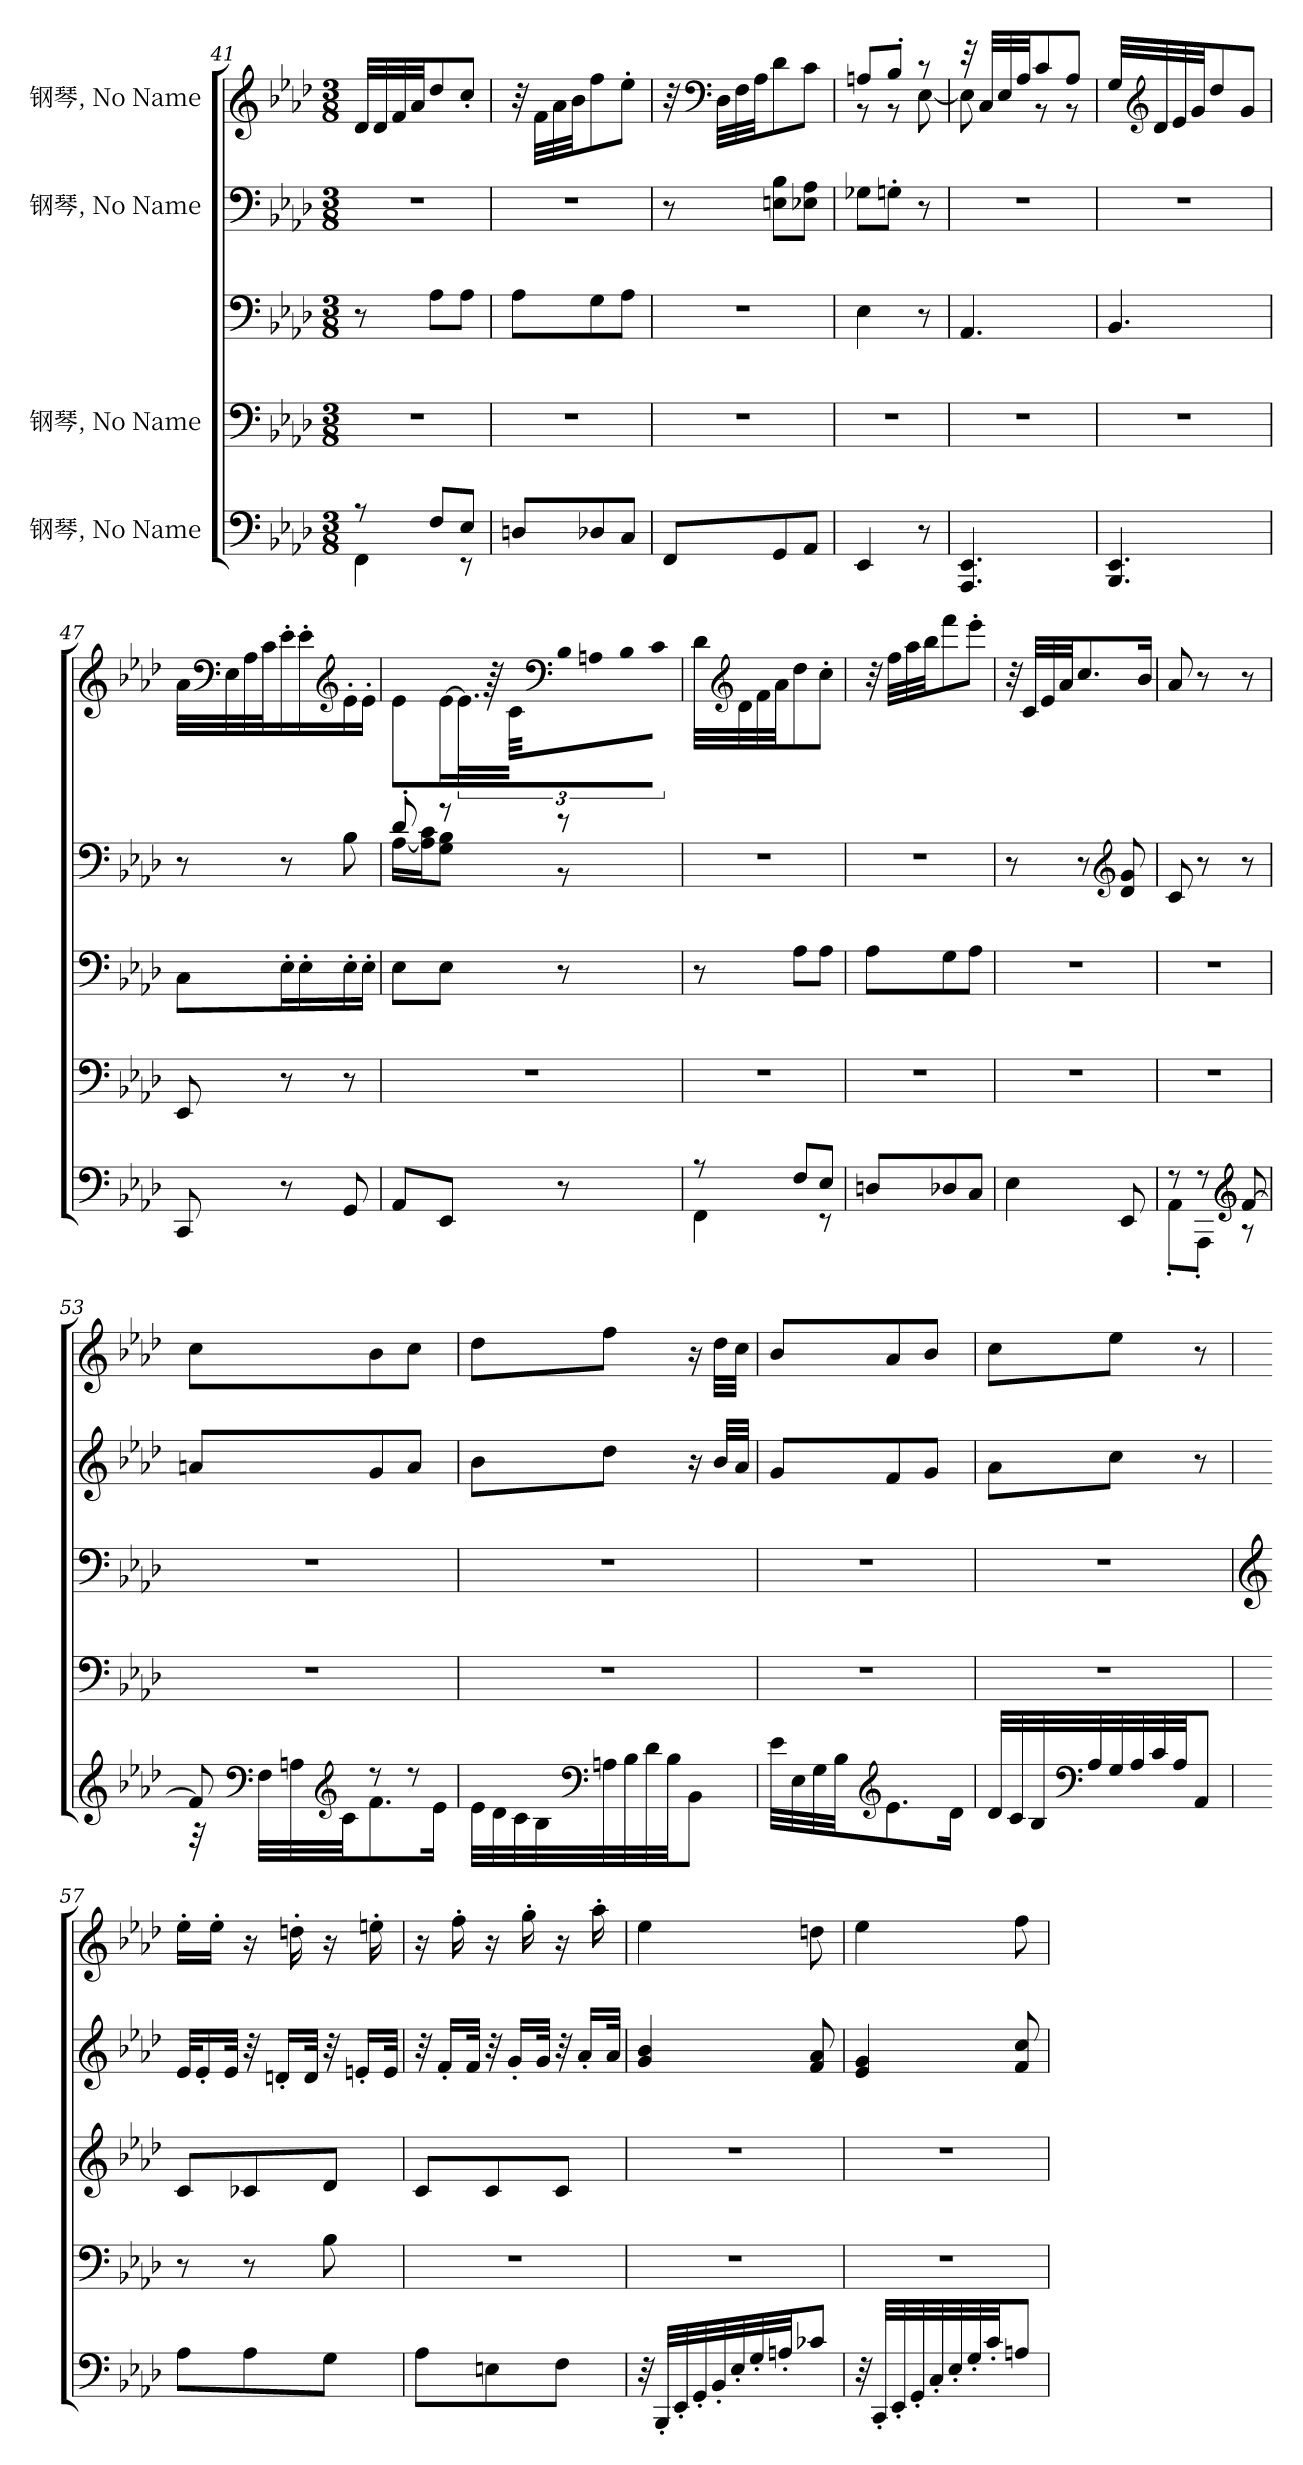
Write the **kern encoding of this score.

**kern	**kern	**kern	**kern	**kern
*part4	*part3	*part3	*part2	*part1
*staff5	*staff4	*staff3	*staff2	*staff1
*I"钢琴, No Name	*I"钢琴, No Name	*	*I"钢琴, No Name	*I"钢琴, No Name
*clefF4	*clefF4	*clefF4	*clefF4	*clefG2
*k[b-e-a-d-]	*k[b-e-a-d-]	*k[b-e-a-d-]	*k[b-e-a-d-]	*k[b-e-a-d-]
*M3/8	*M3/8	*M3/8	*M3/8	*M3/8
=41	=41	=41	=41	=41
*^	*	*	*	*
8r	4FF\	4.r	8r	4.r	32d-/LLL
.	.	.	.	.	32d-/
.	.	.	.	.	32f/
*	*	*	*	*	*MM54
.	.	.	.	.	32a-/JJ
*	*	*	*	*	*MM56
8F/L	.	.	8A-\L	.	8dd-/
8E-/J	8r	.	8A-\J	.	8cc'/J
*v	*v	*	*	*	*
!!LO:PB:g=z
=42	=42	=42	=42	=42
8Dn/L	4.r	8A-\L	4.r	32r
.	.	.	.	32f\LLL
.	.	.	.	32a-\
*	*	*	*	*MM54
.	.	.	.	32b-\JJ
*	*	*	*	*MM56
8D-X/	.	8G\	.	8ff\
8C/J	.	8A-\J	.	8ee-'\J
=43	=43	=43	=43	=43
*	*	*	*	*MM56
8FF/L	4.r	4.r	8r	32r
*	*	*	*	*clefF4
.	.	.	.	32D-\LLL
.	.	.	.	32F\
.	.	.	.	32A-\JJ
8GG/	.	.	8En\ 8B-\L	8d-\
8AA-/J	.	.	8E-X\ 8A-\J	8c\J
=44	=44	=44	=44	=44
*	*	*	*	*^
4EE-/	4.r	4E-\	8G-X\L	8An/L	8r
.	.	.	8Gn'\J	8B-'/J	8r
*	*	*	*	*MM54	*
8r	.	8r	8r	8r	[8E-\
=45	=45	=45	=45	=45	=45
*	*	*	*	*MM56	*
4.AAA-/ 4.EE-/	4.r	4.AA-/	4.r	32r	8E-\]
.	.	.	.	32C/LLL	.
.	.	.	.	32E-/	.
*	*	*	*	*MM54	*
.	.	.	.	32A-/JJ	.
*	*	*	*	*MM56	*
.	.	.	.	8c/	8r
.	.	.	.	8A-/J	8r
*	*	*	*	*v	*v
=46	=46	=46	=46	=46
4.BBB-/ 4.EE-/	4.r	4.BB-/	4.r	32G/LLL
*	*	*	*	*clefG2
.	.	.	.	32d-/
.	.	.	.	32e-/
*	*	*	*	*MM54
.	.	.	.	32g/JJ
*	*	*	*	*MM56
.	.	.	.	8dd-/
.	.	.	.	8g/J
!!LO:LB:g=z
=47	=47	=47	=47	=47
8CC/	8EE-/	8C\L	8r	32a-\LLL
*	*	*	*	*clefF4
.	.	.	.	32E-\
.	.	.	.	32A-\
*	*	*	*	*MM54
.	.	.	.	32c\J
*	*	*	*	*MM56
8r	8r	16E-'\L	8r	16e-'\
.	.	16E-'\	.	16e-'\
*	*	*	*	*clefG2
8GG/	8r	16E-'\	8B-\	16e-'\
.	.	16E-'\JJ	.	16e-'\JJ
=48	=48	=48	=48	=48
*	*	*	*	*MM54
*	*	*	*^	*
8AA-/L	4.r	8E-\L	8d-'/	[16A-\LL	8e-/L
.	.	.	.	16A-\] 16c\J	.
8EE-/J	.	8E-\J	8r	8G\ 8B-\J	[16e-/L
.	.	.	.	.	48.e-/JJk]
*	*	*	*	*	*MM56
.	.	.	.	.	96r
.	.	.	.	.	48c\LLL
*	*	*	*	*	*clefF4
8r	.	8r	8r	8r	32B-\
.	.	.	.	.	32An\
.	.	.	.	.	32B-\
.	.	.	.	.	32c\JJJ
*	*	*	*v	*v	*
=49	=49	=49	=49	=49
*^	*	*	*	*
8r	4FF\	4.r	8r	4.r	32d-\LLL
*	*	*	*	*	*clefG2
.	.	.	.	.	32d-\
.	.	.	.	.	32f\
*	*	*	*	*	*MM54
.	.	.	.	.	32a-\JJ
*	*	*	*	*	*MM56
8F/L	.	.	8A-\L	.	8dd-\
8E-/J	8r	.	8A-\J	.	8cc'\J
*v	*v	*	*	*	*
!!LO:PB:g=z
=50	=50	=50	=50	=50
8Dn/L	4.r	8A-\L	4.r	32r
.	.	.	.	32ff\LLL
.	.	.	.	32aa-\
*	*	*	*	*MM53
.	.	.	.	32bb-\JJ
*	*	*	*	*MM56
8D-X/	.	8G\	.	8fff\
8C/J	.	8A-\J	.	8eee-'\J
=51	=51	=51	=51	=51
*	*	*	*	*MM56
4E-\	4.r	4.r	8r	32r
.	.	.	.	32c/LLL
.	.	.	.	32e-/
.	.	.	.	32a-/JJ
.	.	.	8r	8.cc/
*	*	*	*clefG2	*
8EE-/	.	.	8d-/ 8g/	.
.	.	.	.	16b-/Jk
=52	=52	=52	=52	=52
*^	*	*	*	*
8r	8AA-'\L	4.r	4.r	8c/	8a-/
8r	8AAA-'\J	.	.	8r	8r
*clefG2	*	*	*	*	*
*	*	*	*	*	*MM56
[8f/	8r	.	.	8r	8r
=53	=53	=53	=53	=53	=53
*	*	*	*	*	*MM56
8f/]	32r	4.r	4.r	8an/L	8cc\L
*clefF4	*	*	*	*	*
.	32F\LLL	.	.	.	.
.	32An\	.	.	.	.
*clefG2	*	*	*	*	*
.	32c\JJ	.	.	.	.
*	*	*	*	*	*MM56
8r	8.f\	.	.	8g/	8b-\
8r	.	.	.	8a/J	8cc\J
.	16e-\Jk	.	.	.	.
*v	*v	*	*	*	*
!!LO:LB:g=z
=54	=54	=54	=54	=54
32e-\LLL	4.r	4.r	8b-\L	8dd-\L
32d-\	.	.	.	.
32c\	.	.	.	.
32B-\	.	.	.	.
*clefF4	*	*	*	*
32An\	.	.	8dd-\J	8ff\J
32B-\	.	.	.	.
32d-\	.	.	.	.
32B-\JJ	.	.	.	.
8BB-\J	.	.	16r	16r
.	.	.	32b-/LLL	32dd-\LLL
*	*	*	*	*MM54
.	.	.	32a-/JJJ	32cc\JJJ
=55	=55	=55	=55	=55
*	*	*	*	*MM56
32e-\LLL	4.r	4.r	8g/L	8b-/L
32E-\	.	.	.	.
32G\	.	.	.	.
32B-\JJ	.	.	.	.
*clefG2	*	*	*	*
*	*	*	*	*MM56
8.e-\	.	.	8f/	8a-/
.	.	.	8g/J	8b-/J
16d-\Jk	.	.	.	.
=56	=56	=56	=56	=56
32d-/LLL	4.r	4.r	8a-\L	8cc\L
32c/	.	.	.	.
32B-/	.	.	.	.
*clefF4	*	*	*	*
32A-/	.	.	.	.
32G/	.	.	8cc\J	8ee-\J
32A-/	.	.	.	.
32c/	.	.	.	.
32A-/JJ	.	.	.	.
8AA-/J	.	.	8r	8r
!!LO:PB:g=z
=57	=57	=57	=57	=57
*	*	*clefG2	*	*
*	*	*	*	*MM56
8A-\L	8r	8c/L	32e-/KLL	16ee-'\LL
.	.	.	16e-'/	.
.	.	.	.	16ee-'\JJ
.	.	.	32e-/JJk	.
8A-\	8r	8c-X/	32r	16r
.	.	.	16dn'/LL	.
.	.	.	.	16ddn'\
.	.	.	32d/JJk	.
8G\J	8B-\	8d-/J	32r	16r
.	.	.	16en'/LL	.
.	.	.	.	16een'\
.	.	.	32e/JJk	.
=58	=58	=58	=58	=58
8A-\L	4.r	8c/L	32r	16r
.	.	.	16f'/LL	.
.	.	.	.	16ff'\
.	.	.	32f/JJk	.
8En\	.	8c/	32r	16r
.	.	.	16g'/LL	.
.	.	.	.	16gg'\
.	.	.	32g/JJk	.
8F\J	.	8c/J	32r	16r
.	.	.	16a-'/LL	.
.	.	.	.	16aa-'\
.	.	.	32a-/JJk	.
=59	=59	=59	=59	=59
*	*	*	*	*MM56
32r	4.r	4.r	4g/ 4b-/	4ee-\
32BBB-'/LLL	.	.	.	.
32EE-'/	.	.	.	.
32GG'/	.	.	.	.
32BB-'/	.	.	.	.
32E-'/	.	.	.	.
32G'/	.	.	.	.
32An'/JJ	.	.	.	.
*	*	*	*	*MM56
8c-X/J	.	.	8f/ 8a-/	8ddn\
!!LO:LB:g=z
=60	=60	=60	=60	=60
*	*	*	*	*MM56
32r	4.r	4.r	4e-/ 4g/	4ee-\
32CC'/LLL	.	.	.	.
32EE-'/	.	.	.	.
32GG'/	.	.	.	.
32C'/	.	.	.	.
32E-'/	.	.	.	.
32G'/	.	.	.	.
32c'/JJ	.	.	.	.
*	*	*	*	*MM56
8An/J	.	.	8f/ 8cc/	8ff\
=	=	=	=	=
*-	*-	*-	*-	*-
